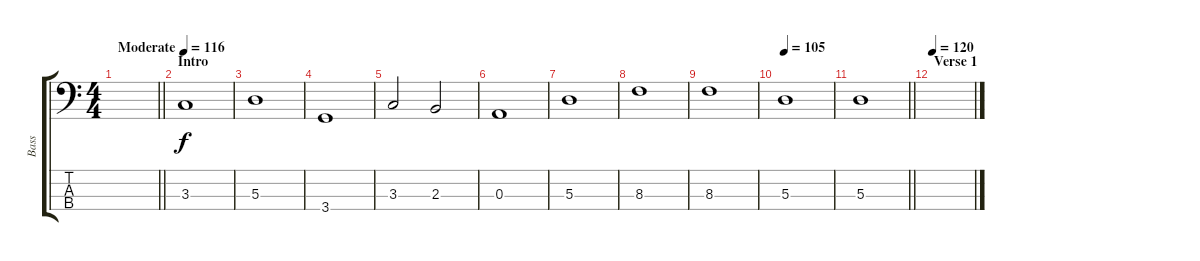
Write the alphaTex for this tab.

\track ("Bass" "Bass") {instrument electricbassfinger}
\staff {score tabs}
\tuning (G2 D2 A1 E1) {hide}
\ts (4 4)
\tempo (116 "Moderate")
\clef f4
\barLineRight lightlight
\ks c
|
\section ("" "Intro")
3.3.1 |
5.3.1 |
3.4.1 |
3.3.2 2.3.2 |
0.3.1 |
5.3.1 |
8.3.1 |
8.3.1 |
\tempo 105
5.3.1 |
\barLineRight lightlight
5.3.1 |
\section ("" "Verse 1")
\tempo 120
